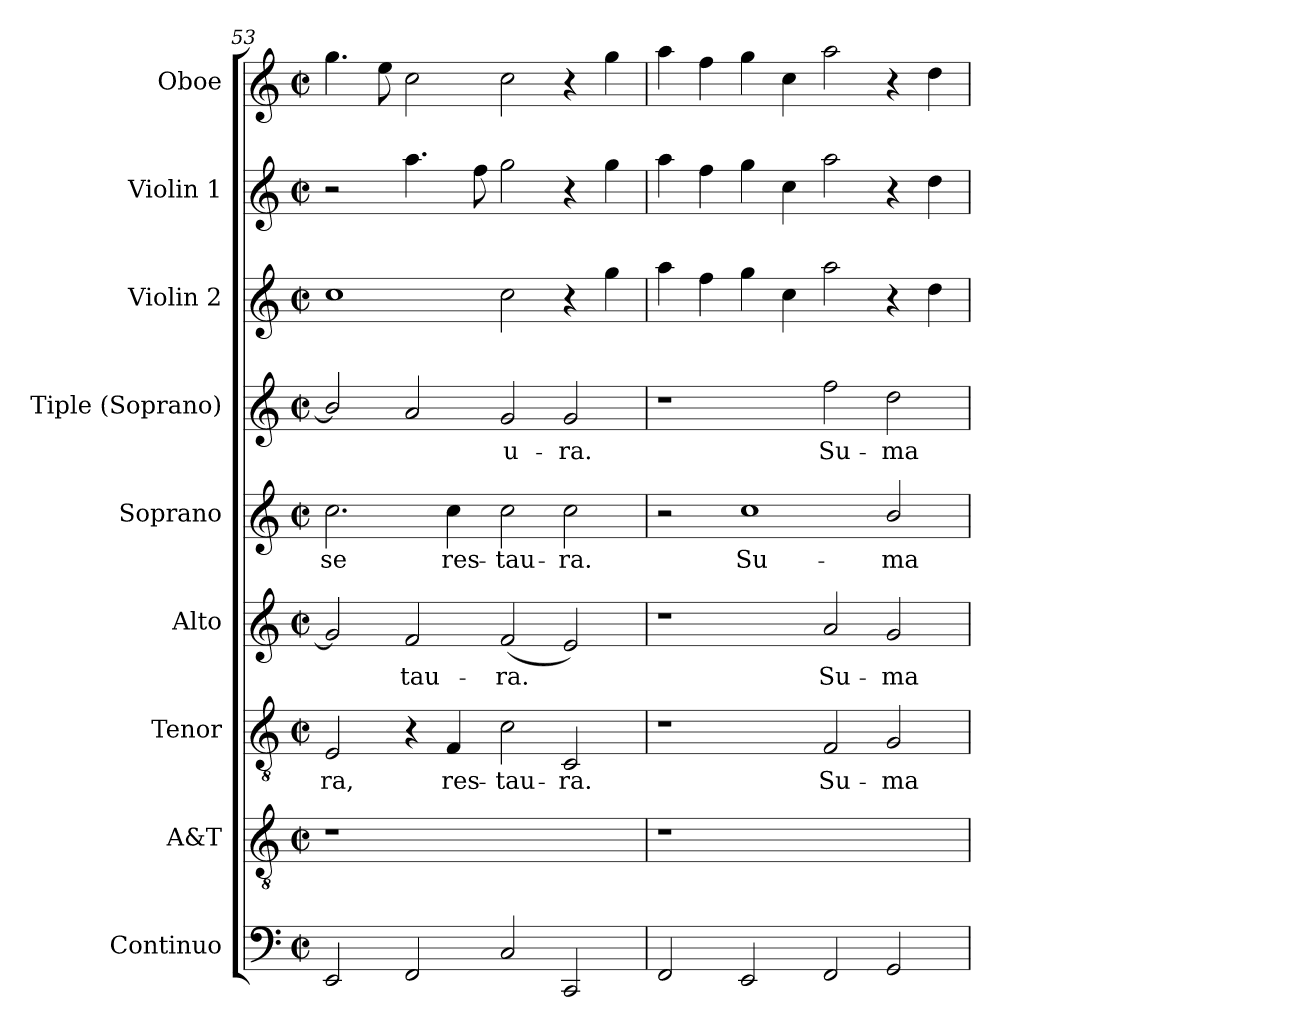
**kern	**kern	**kern	**text	**kern	**text	**kern	**text	**kern	**text	**kern	**kern	**kern
*part9	*part8	*part7	*part7	*part6	*part6	*part5	*part5	*part4	*part4	*part3	*part2	*part1
*staff9	*staff8	*staff7	*staff7	*staff6	*staff6	*staff5	*staff5	*staff4	*staff4	*staff3	*staff2	*staff1
*I"Continuo	*I"A&T	*I"Tenor	*	*I"Alto	*	*I"Soprano	*	*I"Tiple (Soprano)	*	*I"Violin 2	*I"Violin 1	*I"Oboe
*I'Cont.	*I'A. & T.	*I'T.	*	*I'A.	*	*I'S.	*	*I'S.	*	*I'Vln. 2	*I'Vln. 1	*I'Ob.
*clefF4	*clefGv2	*clefGv2	*	*clefG2	*	*clefG2	*	*clefG2	*	*clefG2	*clefG2	*clefG2
*	*ITrd7c12	*ITrd7c12	*	*	*	*	*	*	*	*	*	*
*k[]	*k[]	*k[]	*	*k[]	*	*k[]	*	*k[]	*	*k[]	*k[]	*k[]
*C:	*C:	*C:	*	*C:	*	*C:	*	*C:	*	*C:	*C:	*C:
*M2/2	*M2/2	*M2/2	*	*M2/2	*	*M2/2	*	*M2/2	*	*M2/2	*M2/2	*M2/2
*met(c|)	*met(c|)	*met(c|)	*	*met(c|)	*	*met(c|)	*	*met(c|)	*	*met(c|)	*met(c|)	*met(c|)
=53	=53	=53	=53	=53	=53	=53	=53	=53	=53	=53	=53	=53
!	!LO:N:vis=1	!	!	!	!	!	!	!	!	!	!	!
!	!	!	!LO:LY:b:color=#000000	!	!	!	!	!	!	!	!	!
!	!	!	!	!	!	!	!LO:LY:b:color=#000000	!	!	!	!	!
2EEi/	1r	2EEi/	-ra,	2gi/]	.	2.cci\	se	2b-i/]	.	1cci	2r	4.ggi\
.	.	.	.	.	.	.	.	.	.	.	.	8eei\
!	!	!	!	!	!LO:LY:b:color=#000000	!	!	!	!	!	!	!
2FFi/	.	4r	.	2fi/	-tau-	.	.	2ai/	.	.	4.aai\	2cci\
!	!	!	!LO:LY:b:color=#000000	!	!	!	!	!	!	!	!	!
!	!	!	!	!	!	!	!LO:LY:b:color=#000000	!	!	!	!	!
.	.	4FFi/	res-	.	.	4cci\	res-	.	.	.	.	.
.	.	.	.	.	.	.	.	.	.	.	8ffi\	.
!	!	!	!LO:LY:b:color=#000000	!	!	!	!	!	!	!	!	!
!	!	!	!	!	!LO:LY:b:color=#000000	!	!	!	!	!	!	!
!	!	!	!	!	!	!	!LO:LY:b:color=#000000	!	!	!	!	!
!	!	!	!	!	!	!	!	!	!LO:LY:b:color=#000000	!	!	!
2Ci/	1ryy	2Ci\	-tau-	(2fi/	-ra.	2cci\	-tau-	2gi/	-u-	2cci\	2ggi\	2cci\
!	!	!	!LO:LY:b:color=#000000	!	!	!	!	!	!	!	!	!
!	!	!	!	!	!	!	!LO:LY:b:color=#000000	!	!	!	!	!
!	!	!	!	!	!	!	!	!	!LO:LY:b:color=#000000	!	!	!
2CCi/	.	2CCi/	-ra.	2ei/)	.	2cci\	-ra.	2gi/	-ra.	4r	4r	4r
.	.	.	.	.	.	.	.	.	.	4ggi\	4ggi\	4ggi\
=54	=54	=54	=54	=54	=54	=54	=54	=54	=54	=54	=54	=54
!	!LO:N:vis=1	!	!	!	!	!	!	!	!	!	!	!
2FFi/	1r	1r	.	1r	.	2r	.	1r	.	4aai\	4aai\	4aai\
.	.	.	.	.	.	.	.	.	.	4ffi\	4ffi\	4ffi\
!	!	!	!	!	!	!	!LO:LY:b:color=#000000	!	!	!	!	!
2EEi/	.	.	.	.	.	1cci	Su-	.	.	4ggi\	4ggi\	4ggi\
.	.	.	.	.	.	.	.	.	.	4cci\	4cci\	4cci\
!	!	!	!LO:LY:b:color=#000000	!	!	!	!	!	!	!	!	!
!	!	!	!	!	!LO:LY:b:color=#000000	!	!	!	!	!	!	!
!	!	!	!	!	!	!	!	!	!LO:LY:b:color=#000000	!	!	!
2FFi/	1ryy	2FFi/	Su-	2ai/	Su-	.	.	2ffi\	Su-	2aai\	2aai\	2aai\
!	!	!	!LO:LY:b:color=#000000	!	!	!	!	!	!	!	!	!
!	!	!	!	!	!LO:LY:b:color=#000000	!	!	!	!	!	!	!
!	!	!	!	!	!	!	!LO:LY:b:color=#000000	!	!	!	!	!
!	!	!	!	!	!	!	!	!	!LO:LY:b:color=#000000	!	!	!
2GGi/	.	2GGi/	-ma	2gi/	-ma	2bi/	-ma	2ddi\	-ma	4r	4r	4r
.	.	.	.	.	.	.	.	.	.	4ddi\	4ddi\	4ddi\
=	=	=	=	=	=	=	=	=	=	=	=	=
*-	*-	*-	*-	*-	*-	*-	*-	*-	*-	*-	*-	*-
